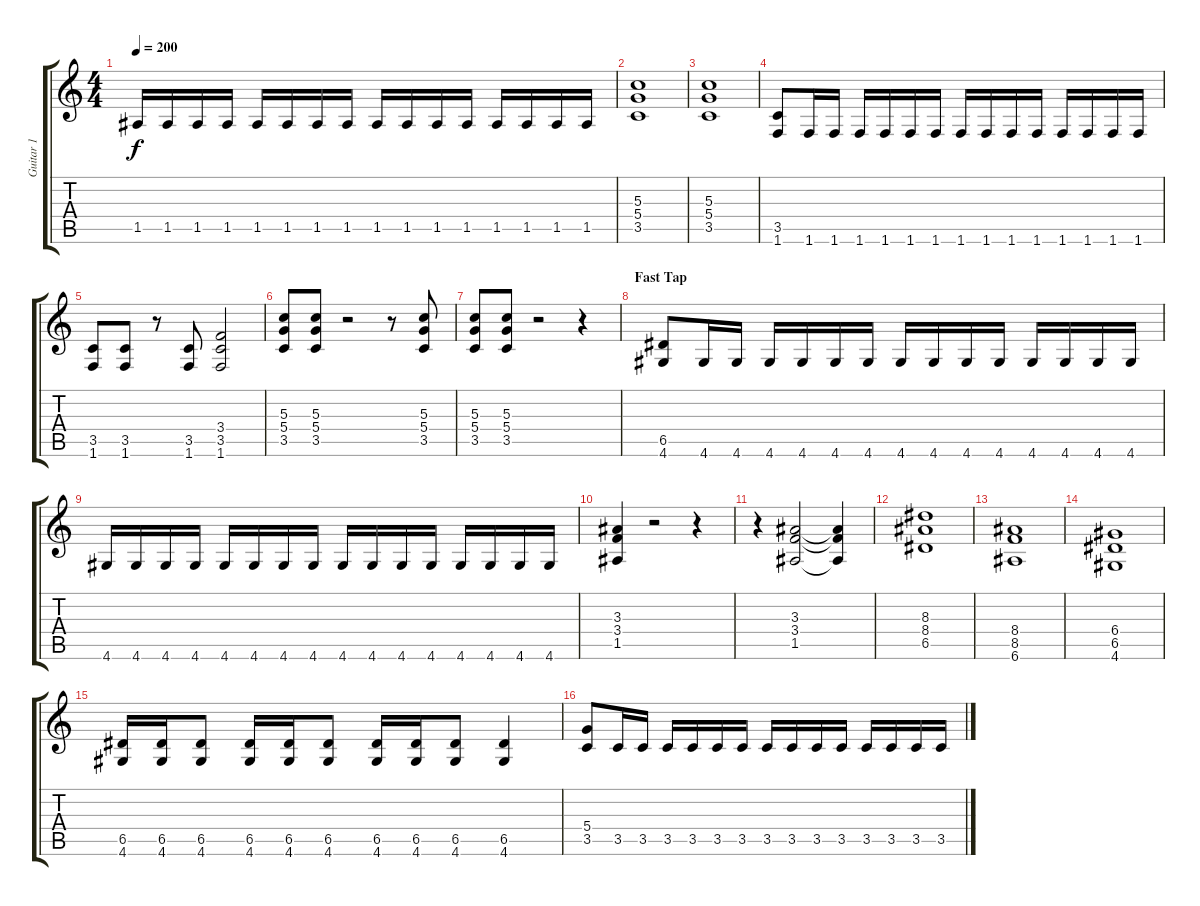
\track ("Guitar 1 " "Guitar 1 ") {instrument overdrivenguitar}
\staff {score tabs}
\tuning (E4 B3 G3 D3 A2 E2) {hide}
\ts (4 4)
\tempo 200
\clef g2
\ks c
1.5.16{dy f} 1.5.16 1.5.16 1.5.16 1.5.16 1.5.16 1.5.16 1.5.16 1.5.16 1.5.16 1.5.16 1.5.16 1.5.16 1.5.16 1.5.16 1.5.16 |
(5.3 5.4 3.5).1 |
(5.3 5.4 3.5).1 |
(3.5 1.6).8 1.6.16 1.6.16 1.6.16 1.6.16 1.6.16 1.6.16 1.6.16 1.6.16 1.6.16 1.6.16 1.6.16 1.6.16 1.6.16 1.6.16 |
(3.5 1.6).8 (3.5 1.6).8 r.8 (3.5 1.6).8 (3.4 3.5 1.6).2 |
(5.3 5.4 3.5).8 (5.3 5.4 3.5).8 r.2 r.8 (5.3 5.4 3.5).8 |
(5.3 5.4 3.5).8 (5.3 5.4 3.5).8 r.2 r.4 |
\section ("" "Fast Tap")
(6.5 4.6).8 4.6.16 4.6.16 4.6.16 4.6.16 4.6.16 4.6.16 4.6.16 4.6.16 4.6.16 4.6.16 4.6.16 4.6.16 4.6.16 4.6.16 |
4.6.16 4.6.16 4.6.16 4.6.16 4.6.16 4.6.16 4.6.16 4.6.16 4.6.16 4.6.16 4.6.16 4.6.16 4.6.16 4.6.16 4.6.16 4.6.16 |
(3.3 3.4 1.5).4 r.2 r.4 |
r.4 (3.3 3.4 1.5).2 (3.3{t} 3.4{t} 1.5{t}).4 |
\section ("" "")
(8.3 8.4 6.5).1 |
(8.4 8.5 6.6).1 |
(6.4 6.5 4.6).1 |
(6.5 4.6).16 (6.5 4.6).16 (6.5 4.6).8 (6.5 4.6).16 (6.5 4.6).16 (6.5 4.6).8 (6.5 4.6).16 (6.5 4.6).16 (6.5 4.6).8 (6.5 4.6).4 |
(5.4 3.5).8 3.5.16 3.5.16 3.5.16 3.5.16 3.5.16 3.5.16 3.5.16 3.5.16 3.5.16 3.5.16 3.5.16 3.5.16 3.5.16 3.5.16
